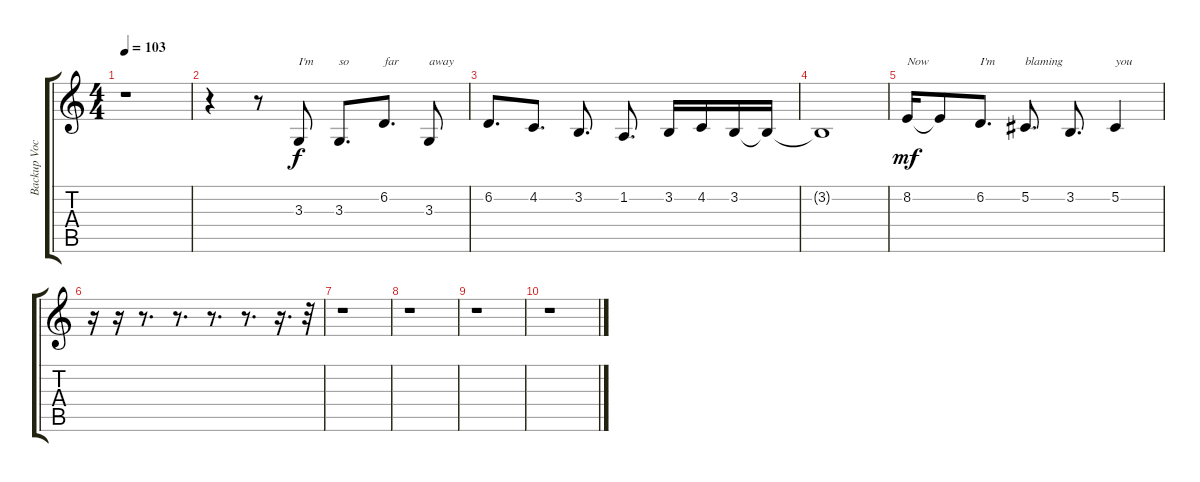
\track ("Backup Vocals" "Backup Voc") {instrument frenchhorn}
\staff {score tabs}
\tuning (E4 Ab3 E3 D3 A2 E2) {hide}
\ts (4 4)
\tempo 103
\clef g2
\ks c
r.1{dy f} |
r.4 r.8 3.3.8{txt "I'm"} 3.3.8{d txt "so"} 6.2.8{d txt "far"} 3.3.8{txt "away"} |
6.2.8{d} 4.2.8{d} 3.2.8{d} 1.2.8{d} 3.2.16 4.2.16 3.2.16 3.2{t}.16 |
3.2{t}.1 |
8.2.16{txt "Now" dy mf} 8.2{t}.8 6.2.8{d txt "I'm"} 5.2.8{d txt "blaming"} 3.2.8{d} 5.2.4{txt "you"} |
r.16 r.16 r.8{d} r.8{d} r.8{d} r.8{d} r.16{d} r.32{tu (3 2)} |
r.1 |
r.1 |
r.1 |
r.1
